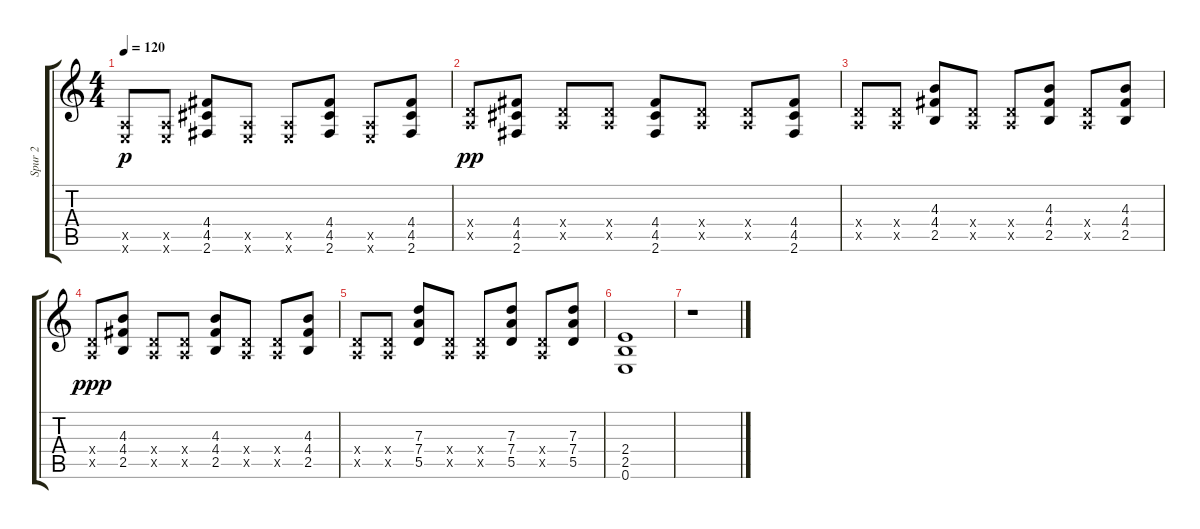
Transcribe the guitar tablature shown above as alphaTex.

\track ("Spur 2" "Spur 2") {instrument distortionguitar}
\staff {score tabs}
\tuning (E4 B3 G3 D3 A2 E2) {hide}
\ts (4 4)
\tempo 120
\clef g2
\ks c
(0.5{x} 0.6{x}).8{dy p} (0.5{x} 0.6{x}).8 (4.4 4.5 2.6).8 (0.5{x} 0.6{x}).8 (0.5{x} 0.6{x}).8 (4.4 4.5 2.6).8 (0.5{x} 0.6{x}).8 (4.4 4.5 2.6).8 |
(0.4{x} 0.5{x}).8{dy pp} (4.4 4.5 2.6).8 (0.4{x} 0.5{x}).8 (0.4{x} 0.5{x}).8 (4.4 4.5 2.6).8 (0.4{x} 0.5{x}).8 (0.4{x} 0.5{x}).8 (4.4 4.5 2.6).8 |
(0.4{x} 0.5{x}).8 (0.4{x} 0.5{x}).8 (4.3 4.4 2.5).8 (0.4{x} 0.5{x}).8 (0.4{x} 0.5{x}).8 (4.3 4.4 2.5).8 (0.4{x} 0.5{x}).8 (4.3 4.4 2.5).8 |
(0.4{x} 0.5{x}).8{dy ppp} (4.3 4.4 2.5).8 (0.4{x} 0.5{x}).8 (0.4{x} 0.5{x}).8 (4.3 4.4 2.5).8 (0.4{x} 0.5{x}).8 (0.4{x} 0.5{x}).8 (4.3 4.4 2.5).8 |
(0.4{x} 0.5{x}).8 (0.4{x} 0.5{x}).8 (7.3 7.4 5.5).8 (0.4{x} 0.5{x}).8 (0.4{x} 0.5{x}).8 (7.3 7.4 5.5).8 (0.4{x} 0.5{x}).8 (7.3 7.4 5.5).8 |
(2.4 2.5 0.6).1 |
r.1
